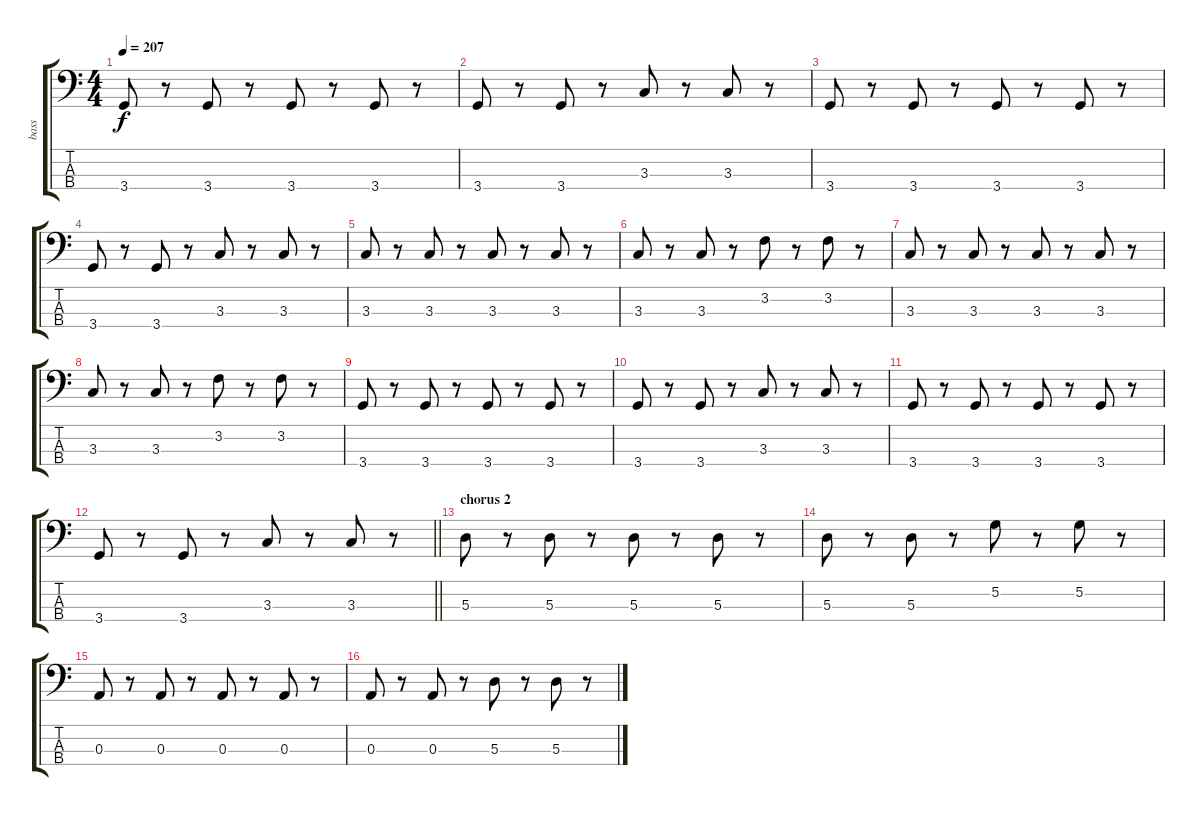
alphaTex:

\track ("bass" "bass") {instrument electricbassfinger}
\staff {score tabs}
\tuning (G2 D2 A1 E1) {hide}
\ts (4 4)
\tempo 207
\clef f4
\ks c
3.4.8{dy f} r.8 3.4.8 r.8 3.4.8 r.8 3.4.8 r.8 |
3.4.8 r.8 3.4.8 r.8 3.3.8 r.8 3.3.8 r.8 |
3.4.8 r.8 3.4.8 r.8 3.4.8 r.8 3.4.8 r.8 |
3.4.8 r.8 3.4.8 r.8 3.3.8 r.8 3.3.8 r.8 |
3.3.8 r.8 3.3.8 r.8 3.3.8 r.8 3.3.8 r.8 |
3.3.8 r.8 3.3.8 r.8 3.2.8 r.8 3.2.8 r.8 |
3.3.8 r.8 3.3.8 r.8 3.3.8 r.8 3.3.8 r.8 |
3.3.8 r.8 3.3.8 r.8 3.2.8 r.8 3.2.8 r.8 |
3.4.8 r.8 3.4.8 r.8 3.4.8 r.8 3.4.8 r.8 |
3.4.8 r.8 3.4.8 r.8 3.3.8 r.8 3.3.8 r.8 |
3.4.8 r.8 3.4.8 r.8 3.4.8 r.8 3.4.8 r.8 |
\barLineRight lightlight
3.4.8 r.8 3.4.8 r.8 3.3.8 r.8 3.3.8 r.8 |
\section ("" "chorus 2")
5.3.8 r.8 5.3.8 r.8 5.3.8 r.8 5.3.8 r.8 |
5.3.8 r.8 5.3.8 r.8 5.2.8 r.8 5.2.8 r.8 |
0.3.8 r.8 0.3.8 r.8 0.3.8 r.8 0.3.8 r.8 |
0.3.8 r.8 0.3.8 r.8 5.3.8 r.8 5.3.8 r.8
